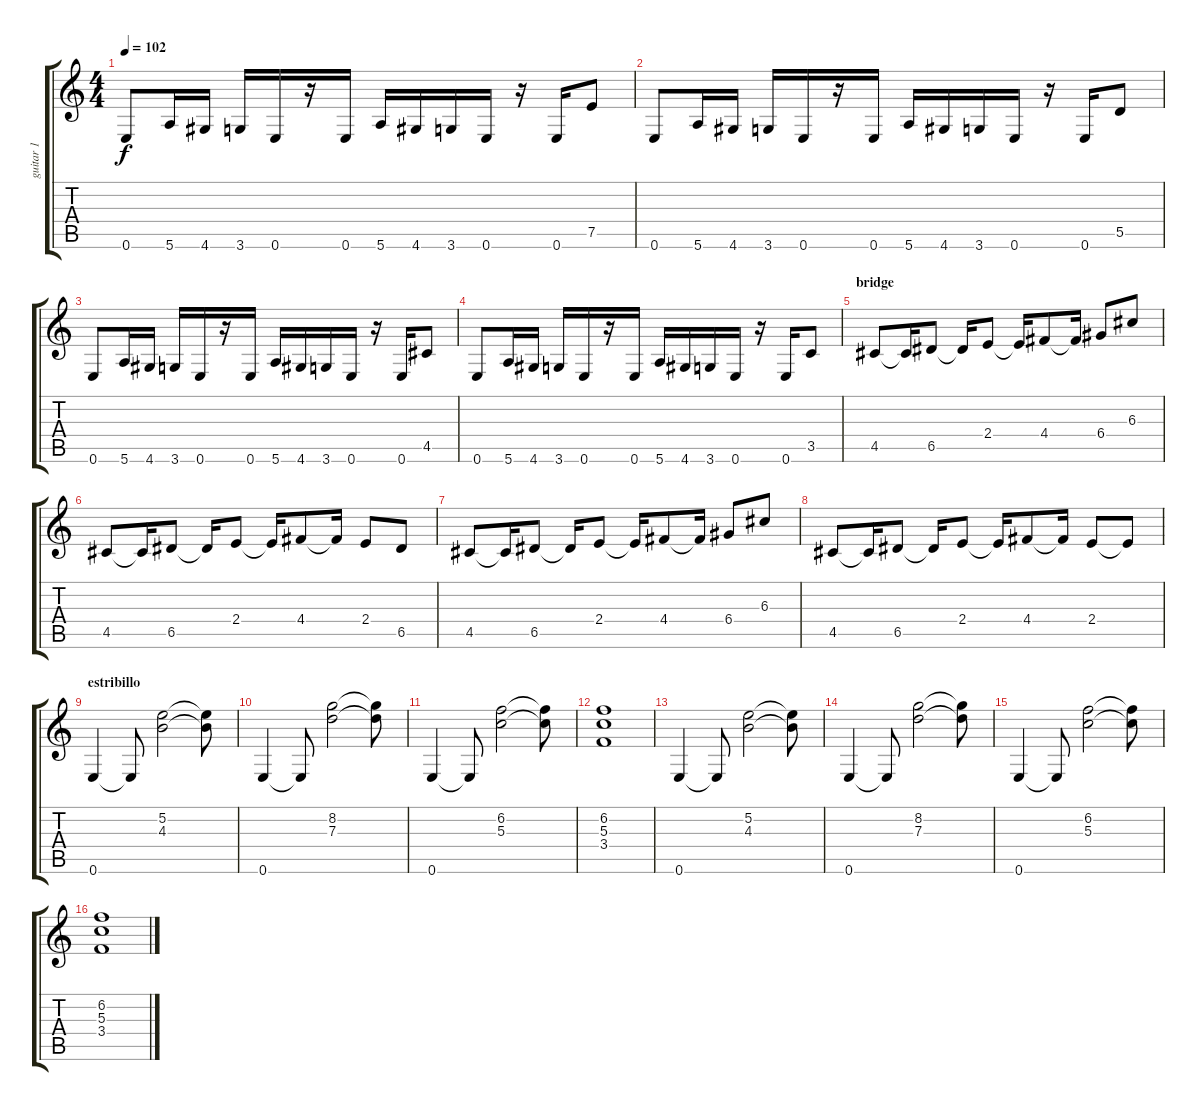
\track ("guitar 1" "guitar 1") {instrument overdrivenguitar}
\staff {score tabs}
\tuning (E4 B3 G3 D3 A2 E2) {hide}
\ts (4 4)
\tempo 102
\clef g2
\ks c
0.6.8{dy f} 5.6.16 4.6.16 3.6.16 0.6.16 r.16 0.6.16 5.6.16 4.6.16 3.6.16 0.6.16 r.16 0.6.16 7.5.8 |
0.6.8 5.6.16 4.6.16 3.6.16 0.6.16 r.16 0.6.16 5.6.16 4.6.16 3.6.16 0.6.16 r.16 0.6.16 5.5.8 |
0.6.8 5.6.16 4.6.16 3.6.16 0.6.16 r.16 0.6.16 5.6.16 4.6.16 3.6.16 0.6.16 r.16 0.6.16 4.5.8 |
0.6.8 5.6.16 4.6.16 3.6.16 0.6.16 r.16 0.6.16 5.6.16 4.6.16 3.6.16 0.6.16 r.16 0.6.16 3.5.8 |
\section ("" "bridge")
4.5.8 4.5{t}.16 6.5.8 6.5{t}.16 2.4.8 2.4{t}.16 4.4.8 4.4{t}.16 6.4.8 6.3.8 |
4.5.8 4.5{t}.16 6.5.8 6.5{t}.16 2.4.8 2.4{t}.16 4.4.8 4.4{t}.16 2.4.8 6.5.8 |
4.5.8 4.5{t}.16 6.5.8 6.5{t}.16 2.4.8 2.4{t}.16 4.4.8 4.4{t}.16 6.4.8 6.3.8 |
4.5.8 4.5{t}.16 6.5.8 6.5{t}.16 2.4.8 2.4{t}.16 4.4.8 4.4{t}.16 2.4.8 2.4{t}.8 |
\section ("" "estribillo")
0.6.4 0.6{t}.8 (5.2 4.3).2 (5.2{t} 4.3{t}).8 |
0.6.4 0.6{t}.8 (8.2 7.3).2 (8.2{t} 7.3{t}).8 |
0.6.4 0.6{t}.8 (6.2 5.3).2 (6.2{t} 5.3{t}).8 |
(6.2 5.3 3.4).1 |
0.6.4 0.6{t}.8 (5.2 4.3).2 (5.2{t} 4.3{t}).8 |
0.6.4 0.6{t}.8 (8.2 7.3).2 (8.2{t} 7.3{t}).8 |
0.6.4 0.6{t}.8 (6.2 5.3).2 (6.2{t} 5.3{t}).8 |
(6.2 5.3 3.4).1
